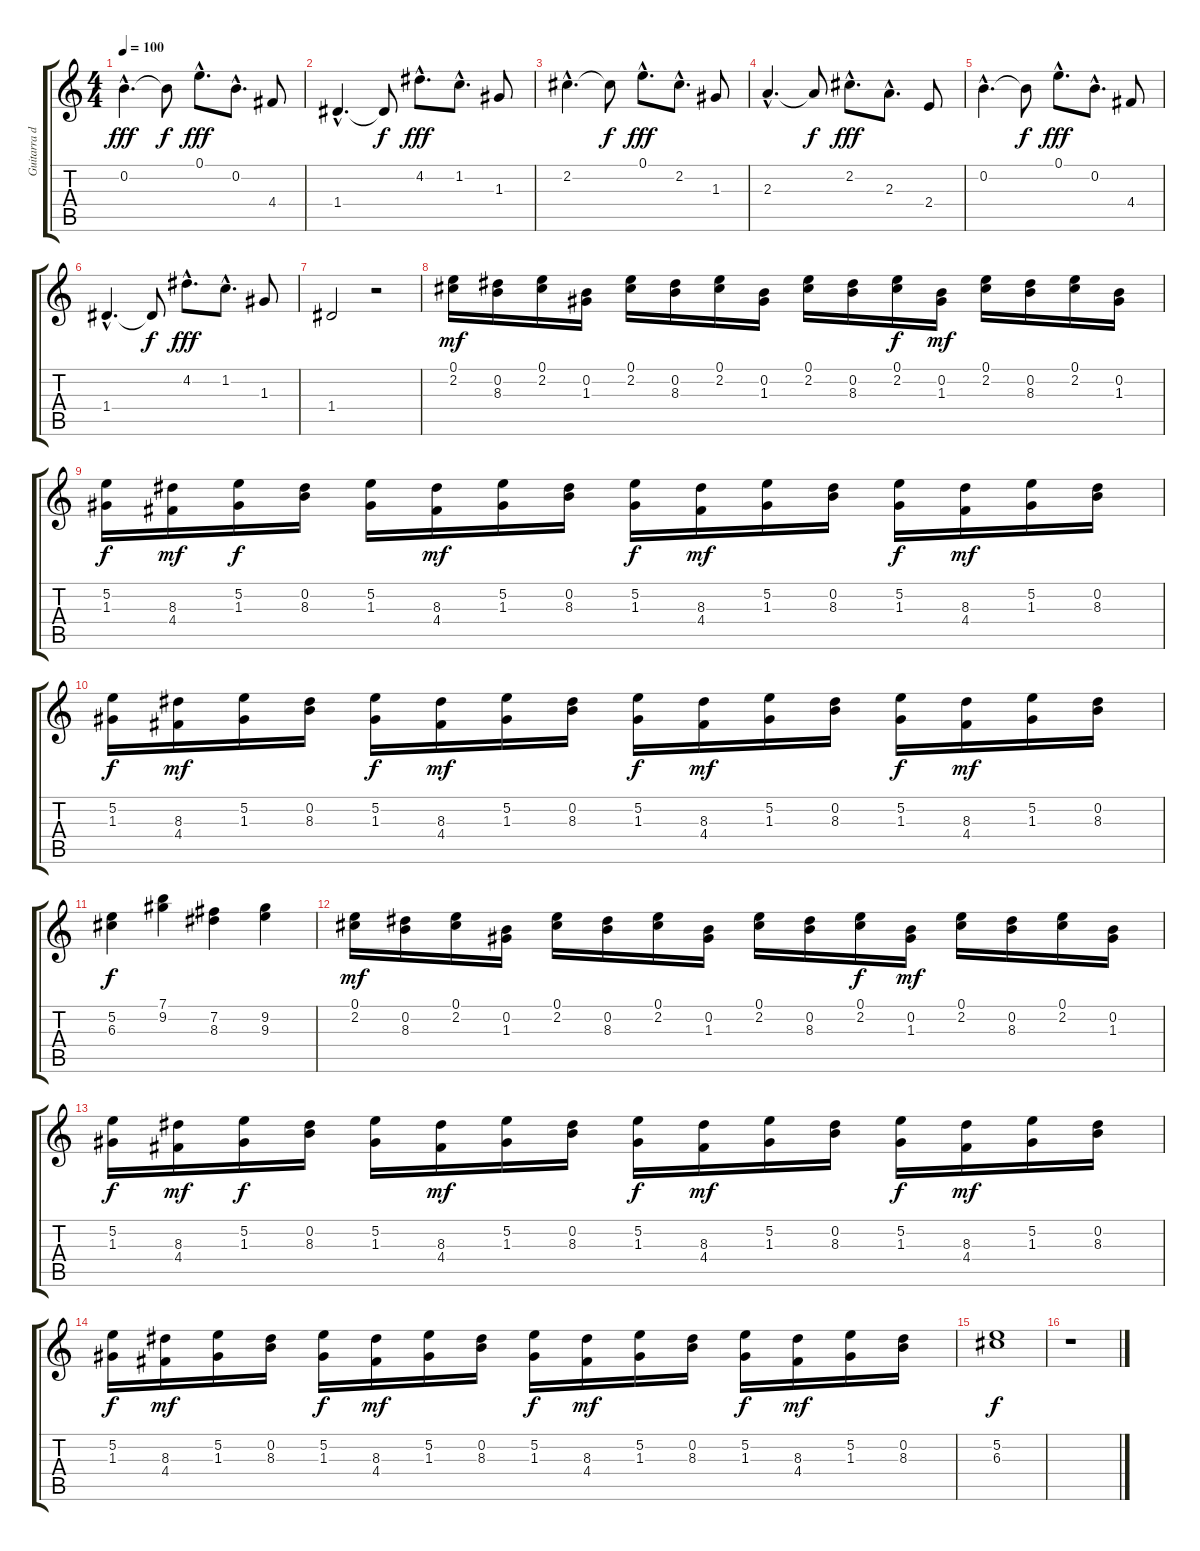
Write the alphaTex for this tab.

\track ("Guitarra de Apoyo" "Guitarra d") {instrument distortionguitar}
\staff {score tabs}
\tuning (E4 B3 G3 D3 A2 E2) {hide}
\ts (4 4)
\tempo 100
\clef g2
\ks c
0.2{hac}.4{d dy fff} 0.2{t}.8{dy f} 0.1{hac}.8{d dy fff} 0.2{hac}.8{d} 4.4.8 |
1.4{hac}.4{d} 1.4{t}.8{dy f} 4.2{hac}.8{d dy fff} 1.2{hac}.8{d} 1.3.8 |
2.2{hac}.4{d} 2.2{t}.8{dy f} 0.1{hac}.8{d dy fff} 2.2{hac}.8{d} 1.3.8 |
2.3{hac}.4{d} 2.3{t}.8{dy f} 2.2{hac}.8{d dy fff} 2.3{hac}.8{d} 2.4.8 |
0.2{hac}.4{d} 0.2{t}.8{dy f} 0.1{hac}.8{d dy fff} 0.2{hac}.8{d} 4.4.8 |
1.4{hac}.4{d} 1.4{t}.8{dy f} 4.2{hac}.8{d dy fff} 1.2{hac}.8{d} 1.3.8 |
1.4.2 r.2 |
(0.1 2.2).16{dy mf volume 10 instrument distortionguitar} (0.2 8.3).16 (0.1 2.2).16 (0.2 1.3).16 (0.1 2.2).16 (0.2 8.3).16 (0.1 2.2).16 (0.2 1.3).16 (0.1 2.2).16 (0.2 8.3).16 (0.1 2.2).16{dy f} (0.2 1.3).16{dy mf} (0.1 2.2).16 (0.2 8.3).16 (0.1 2.2).16 (0.2 1.3).16 |
(5.2 1.3).16{dy f} (8.3 4.4).16{dy mf} (5.2 1.3).16{dy f} (0.2 8.3).16 (5.2 1.3).16 (8.3 4.4).16{dy mf} (5.2 1.3).16 (0.2 8.3).16 (5.2 1.3).16{dy f} (8.3 4.4).16{dy mf} (5.2 1.3).16 (0.2 8.3).16 (5.2 1.3).16{dy f} (8.3 4.4).16{dy mf} (5.2 1.3).16 (0.2 8.3).16 |
(5.2 1.3).16{dy f} (8.3 4.4).16{dy mf} (5.2 1.3).16 (0.2 8.3).16 (5.2 1.3).16{dy f} (8.3 4.4).16{dy mf} (5.2 1.3).16 (0.2 8.3).16 (5.2 1.3).16{dy f} (8.3 4.4).16{dy mf} (5.2 1.3).16 (0.2 8.3).16 (5.2 1.3).16{dy f} (8.3 4.4).16{dy mf} (5.2 1.3).16 (0.2 8.3).16 |
(5.2 6.3).4{dy f} (7.1 9.2).4 (7.2 8.3).4 (9.2 9.3).4 |
(0.1 2.2).16{dy mf} (0.2 8.3).16 (0.1 2.2).16 (0.2 1.3).16 (0.1 2.2).16 (0.2 8.3).16 (0.1 2.2).16 (0.2 1.3).16 (0.1 2.2).16 (0.2 8.3).16 (0.1 2.2).16{dy f} (0.2 1.3).16{dy mf} (0.1 2.2).16 (0.2 8.3).16 (0.1 2.2).16 (0.2 1.3).16 |
(5.2 1.3).16{dy f} (8.3 4.4).16{dy mf} (5.2 1.3).16{dy f} (0.2 8.3).16 (5.2 1.3).16 (8.3 4.4).16{dy mf} (5.2 1.3).16 (0.2 8.3).16 (5.2 1.3).16{dy f} (8.3 4.4).16{dy mf} (5.2 1.3).16 (0.2 8.3).16 (5.2 1.3).16{dy f} (8.3 4.4).16{dy mf} (5.2 1.3).16 (0.2 8.3).16 |
(5.2 1.3).16{dy f} (8.3 4.4).16{dy mf} (5.2 1.3).16 (0.2 8.3).16 (5.2 1.3).16{dy f} (8.3 4.4).16{dy mf} (5.2 1.3).16 (0.2 8.3).16 (5.2 1.3).16{dy f} (8.3 4.4).16{dy mf} (5.2 1.3).16 (0.2 8.3).16 (5.2 1.3).16{dy f} (8.3 4.4).16{dy mf} (5.2 1.3).16 (0.2 8.3).16 |
(5.2 6.3).1{dy f} |
r.1
